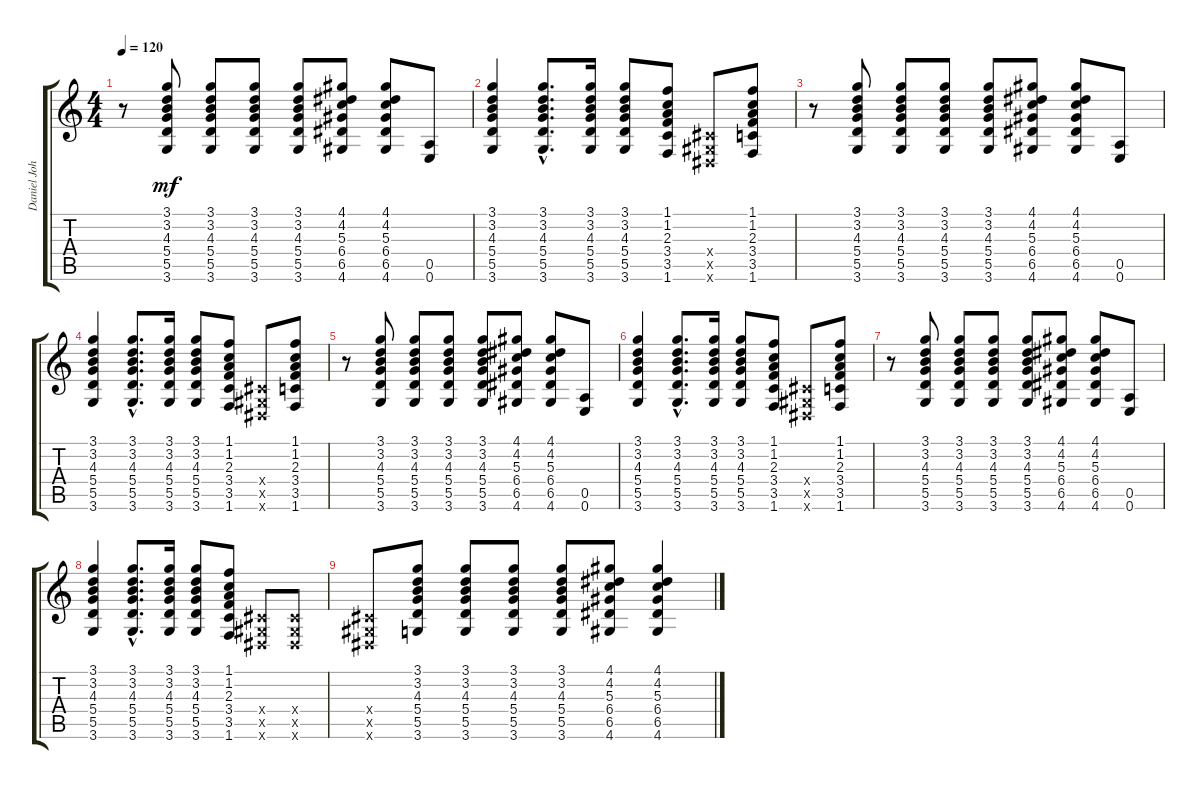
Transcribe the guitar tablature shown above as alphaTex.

\track ("Daniel Johns (Gtr 4)" "Daniel Joh") {instrument distortionguitar}
\staff {score tabs}
\tuning (E4 B3 G3 D3 A2 E2) {hide}
\ts (4 4)
\tempo 120
\clef g2
\ks c
r.8{dy mf} (3.1 3.2 4.3 5.4 5.5 3.6).8 (3.1 3.2 4.3 5.4 5.5 3.6).8 (3.1 3.2 4.3 5.4 5.5 3.6).8 (3.1 3.2 4.3 5.4 5.5 3.6).8 (4.1 4.2 5.3 6.4 6.5 4.6).8 (4.1 4.2 5.3 6.4 6.5 4.6).8 (0.5 0.6).8 |
(3.1 3.2 4.3 5.4 5.5 3.6).4 (3.1{hac} 3.2{hac} 4.3{hac} 5.4{hac} 5.5{hac} 3.6{hac}).8{d} (3.1 3.2 4.3 5.4 5.5 3.6).16 (3.1 3.2 4.3 5.4 5.5 3.6).8 (1.1 1.2 2.3 3.4 3.5 1.6).8 (-1.4{x} -1.5{x} -1.6{x}).8 (1.1 1.2 2.3 3.4 3.5 1.6).8 |
r.8 (3.1 3.2 4.3 5.4 5.5 3.6).8 (3.1 3.2 4.3 5.4 5.5 3.6).8 (3.1 3.2 4.3 5.4 5.5 3.6).8 (3.1 3.2 4.3 5.4 5.5 3.6).8 (4.1 4.2 5.3 6.4 6.5 4.6).8 (4.1 4.2 5.3 6.4 6.5 4.6).8 (0.5 0.6).8 |
(3.1 3.2 4.3 5.4 5.5 3.6).4 (3.1{hac} 3.2{hac} 4.3{hac} 5.4{hac} 5.5{hac} 3.6{hac}).8{d} (3.1 3.2 4.3 5.4 5.5 3.6).16 (3.1 3.2 4.3 5.4 5.5 3.6).8 (1.1 1.2 2.3 3.4 3.5 1.6).8 (-1.4{x} -1.5{x} -1.6{x}).8 (1.1 1.2 2.3 3.4 3.5 1.6).8 |
r.8 (3.1 3.2 4.3 5.4 5.5 3.6).8 (3.1 3.2 4.3 5.4 5.5 3.6).8 (3.1 3.2 4.3 5.4 5.5 3.6).8 (3.1 3.2 4.3 5.4 5.5 3.6).8 (4.1 4.2 5.3 6.4 6.5 4.6).8 (4.1 4.2 5.3 6.4 6.5 4.6).8 (0.5 0.6).8 |
(3.1 3.2 4.3 5.4 5.5 3.6).4 (3.1{hac} 3.2{hac} 4.3{hac} 5.4{hac} 5.5{hac} 3.6{hac}).8{d} (3.1 3.2 4.3 5.4 5.5 3.6).16 (3.1 3.2 4.3 5.4 5.5 3.6).8 (1.1 1.2 2.3 3.4 3.5 1.6).8 (-1.4{x} -1.5{x} -1.6{x}).8 (1.1 1.2 2.3 3.4 3.5 1.6).8 |
r.8 (3.1 3.2 4.3 5.4 5.5 3.6).8 (3.1 3.2 4.3 5.4 5.5 3.6).8 (3.1 3.2 4.3 5.4 5.5 3.6).8 (3.1 3.2 4.3 5.4 5.5 3.6).8 (4.1 4.2 5.3 6.4 6.5 4.6).8 (4.1 4.2 5.3 6.4 6.5 4.6).8 (0.5 0.6).8 |
(3.1 3.2 4.3 5.4 5.5 3.6).4 (3.1{hac} 3.2{hac} 4.3{hac} 5.4{hac} 5.5{hac} 3.6{hac}).8{d} (3.1 3.2 4.3 5.4 5.5 3.6).16 (3.1 3.2 4.3 5.4 5.5 3.6).8 (1.1 1.2 2.3 3.4 3.5 1.6).8 (-1.4{x} -1.5{x} -1.6{x}).8 (-1.4{x} -1.5{x} -1.6{x}).8 |
(-1.4{x} -1.5{x} -1.6{x}).8 (3.1 3.2 4.3 5.4 5.5 3.6).8 (3.1 3.2 4.3 5.4 5.5 3.6).8 (3.1 3.2 4.3 5.4 5.5 3.6).8 (3.1 3.2 4.3 5.4 5.5 3.6).8 (4.1 4.2 5.3 6.4 6.5 4.6).8 (4.1 4.2 5.3 6.4 6.5 4.6).4
